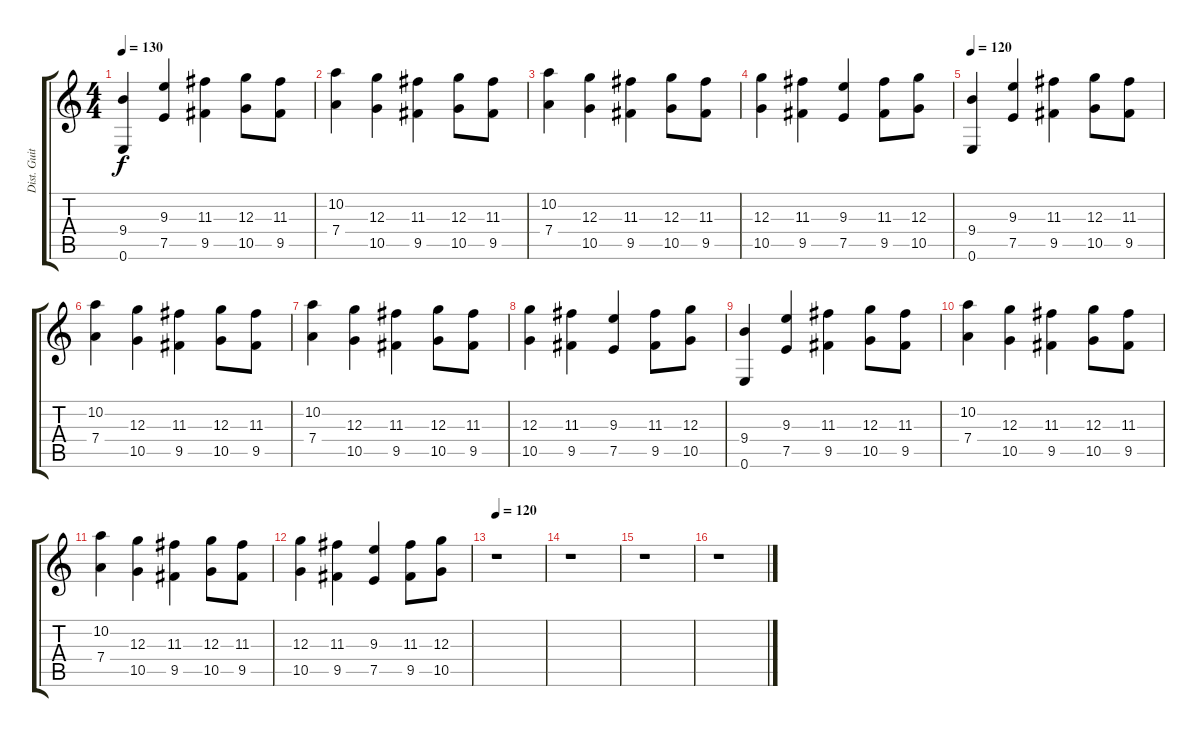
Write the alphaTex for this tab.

\track ("Dist. Guitar 3" "Dist. Guit") {instrument distortionguitar}
\staff {score tabs}
\tuning (E4 B3 G3 D3 A2 E2) {hide}
\ts (4 4)
\tempo 130
\tempo 120
\tempo 130
\clef g2
\ks c
(9.4 0.6).4{dy f volume 8 instrument distortionguitar} (9.3 7.5).4 (11.3 9.5).4 (12.3 10.5).8 (11.3 9.5).8 |
(10.2 7.4).4 (12.3 10.5).4 (11.3 9.5).4 (12.3 10.5).8 (11.3 9.5).8 |
(10.2 7.4).4 (12.3 10.5).4 (11.3 9.5).4 (12.3 10.5).8 (11.3 9.5).8 |
(12.3 10.5).4 (11.3 9.5).4 (9.3 7.5).4 (11.3 9.5).8 (12.3 10.5).8 |
\tempo 120
(9.4 0.6).4 (9.3 7.5).4 (11.3 9.5).4 (12.3 10.5).8 (11.3 9.5).8 |
(10.2 7.4).4 (12.3 10.5).4 (11.3 9.5).4 (12.3 10.5).8 (11.3 9.5).8 |
(10.2 7.4).4 (12.3 10.5).4 (11.3 9.5).4 (12.3 10.5).8 (11.3 9.5).8 |
(12.3 10.5).4 (11.3 9.5).4 (9.3 7.5).4 (11.3 9.5).8 (12.3 10.5).8 |
(9.4 0.6).4 (9.3 7.5).4 (11.3 9.5).4 (12.3 10.5).8 (11.3 9.5).8 |
(10.2 7.4).4 (12.3 10.5).4 (11.3 9.5).4 (12.3 10.5).8 (11.3 9.5).8 |
(10.2 7.4).4 (12.3 10.5).4 (11.3 9.5).4 (12.3 10.5).8 (11.3 9.5).8 |
(12.3 10.5).4 (11.3 9.5).4 (9.3 7.5).4 (11.3 9.5).8 (12.3 10.5).8 |
\tempo 120
r.1 |
r.1 |
r.1 |
r.1
